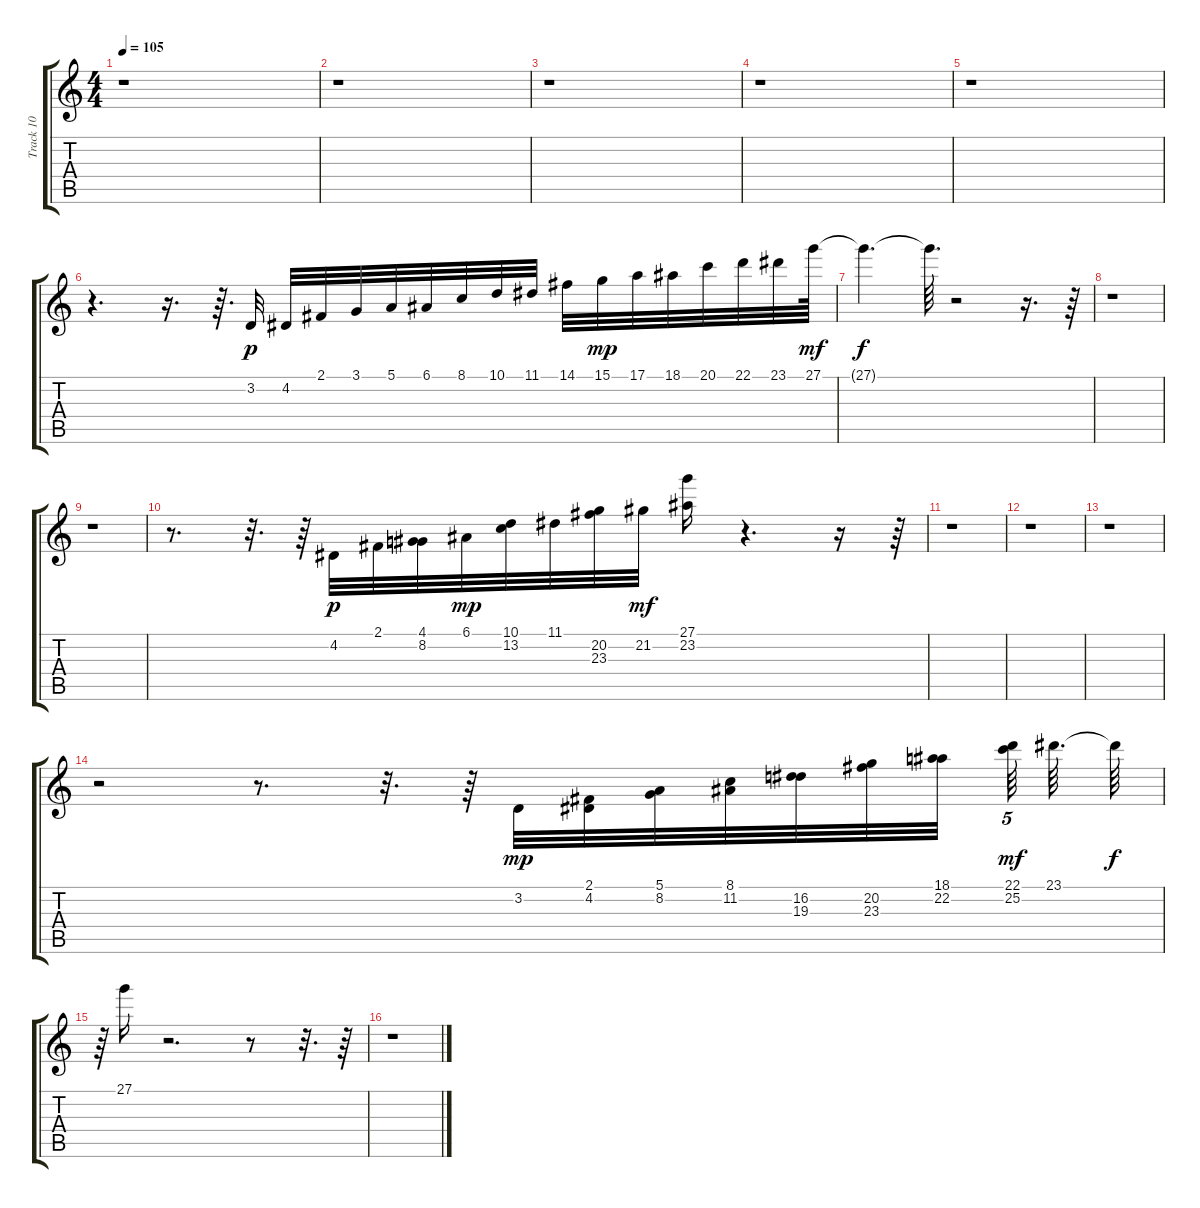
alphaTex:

\track ("Track 10" "Track 10") {instrument orchestralharp}
\staff {score tabs}
\tuning (E4 B3 G3 D3 A2 E2) {hide}
\ts (4 4)
\tempo 105
\clef g2
\ks c
r.1{dy p} |
r.1 |
r.1 |
r.1 |
r.1 |
r.4{d} r.16{d} r.64{d} 3.2.32 4.2.32 2.1.32 3.1.32 5.1.32 6.1.32 8.1.32 10.1.32 11.1.32 14.1.32 15.1.32{dy mp} 17.1.32 18.1.32 20.1.32 22.1.32 23.1.32 27.1.64{dy mf} |
27.1{t}.4{d dy f} 27.1{t}.64{d} r.2 r.16{d} r.64 |
r.1 |
r.1 |
r.8{d} r.32{d} r.64 4.2.32{dy p} 2.1.32 (4.1 8.2).32 6.1.32{dy mp} (10.1 13.2).32 11.1.32 (20.2 23.3).32 21.2.32{dy mf} (27.1 23.2).16 r.4{d} r.16 r.64 |
r.1 |
r.1 |
r.1 |
r.2 r.8{d} r.32{d} r.64 3.2.32{dy mp} (2.1 4.2).32 (5.1 8.2).32 (8.1 11.2).32 (16.2 19.3).32 (20.2 23.3).32 (18.1 22.2).32{beam splitsecondary} (22.1 25.2).64{tu (5 4) dy mf} 23.1.64{d} 23.1{t}.64{dy f} |
r.64 27.1.16 r.2{d} r.8 r.32{d} r.64 |
r.1
